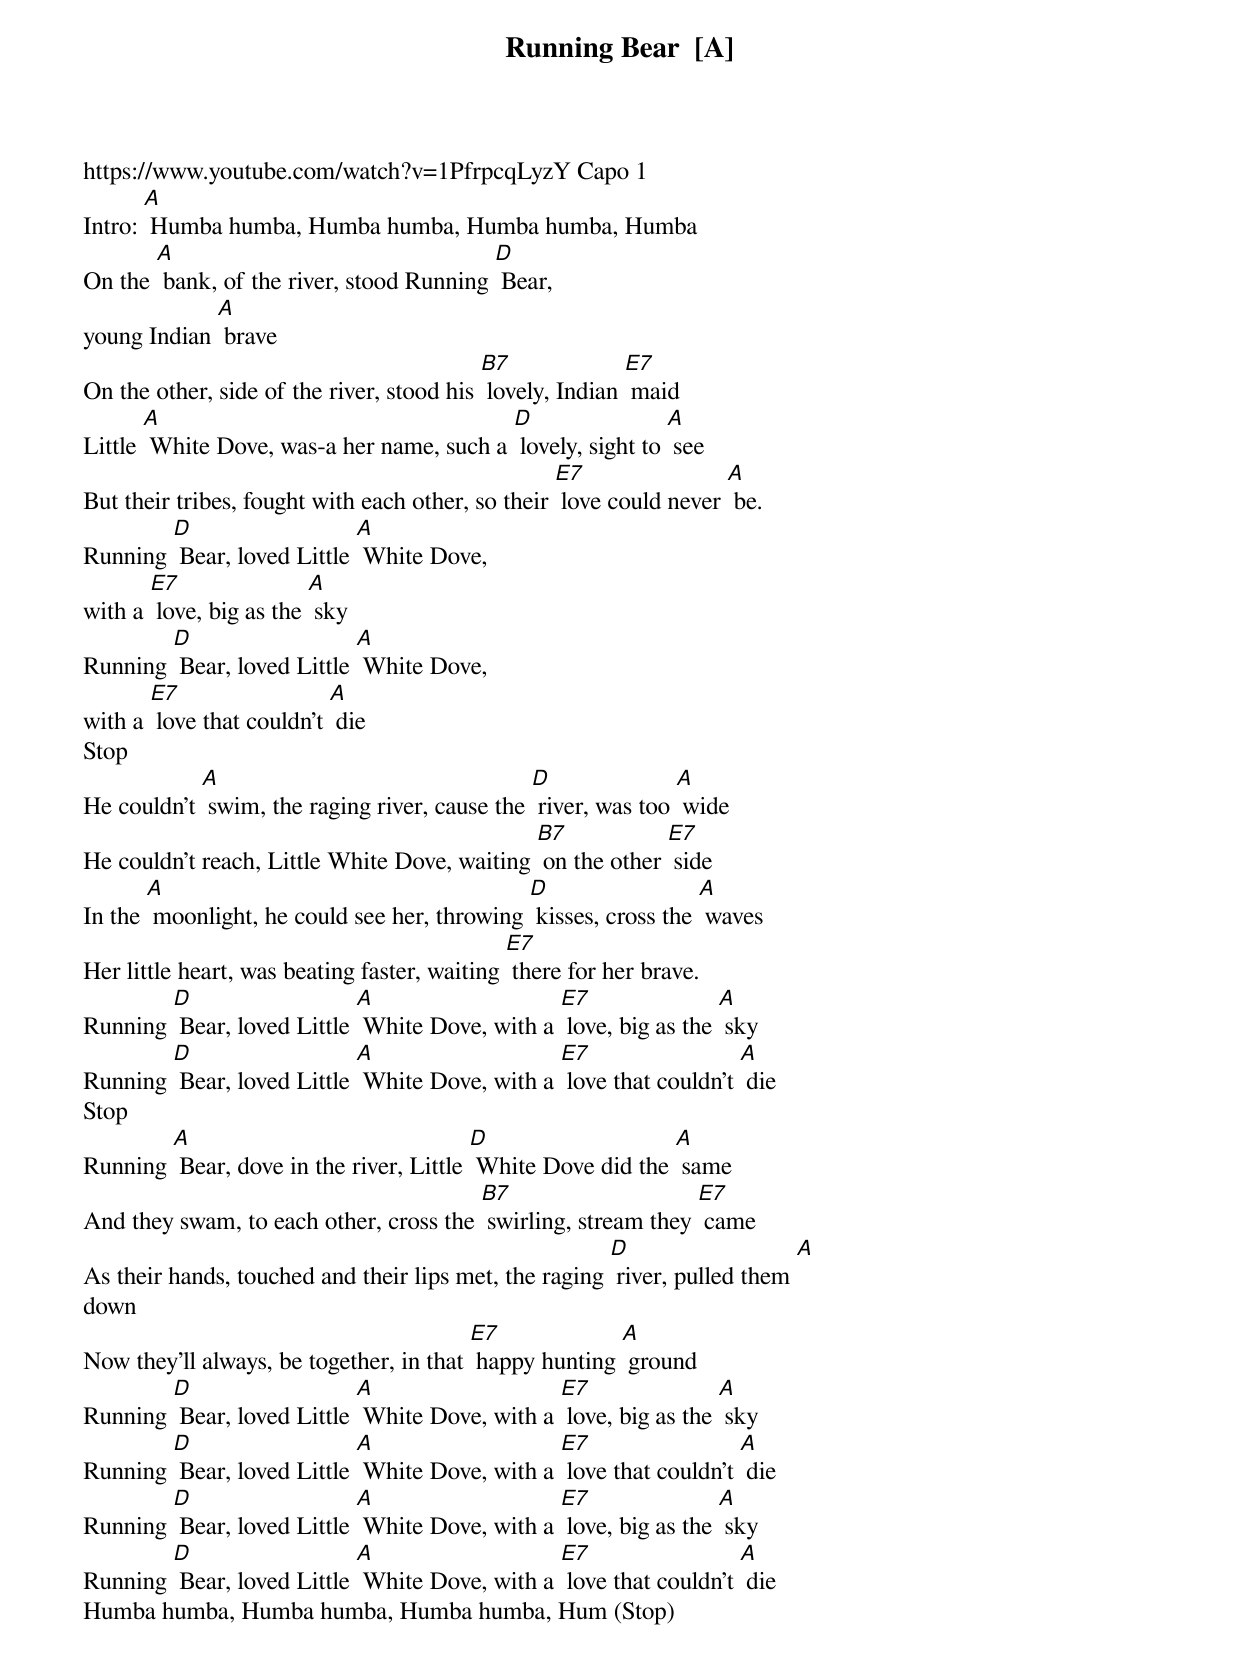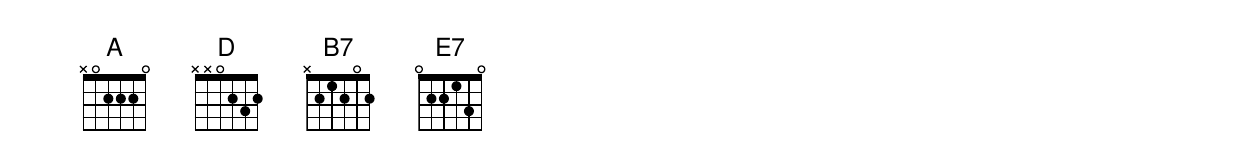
{t: Running Bear  [A] }
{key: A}
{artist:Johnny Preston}
https://www.youtube.com/watch?v=1PfrpcqLyzY Capo 1
{c: }
Intro: [A] Humba humba, Humba humba, Humba humba, Humba
{c: }
On the [A] bank, of the river, stood Running [D] Bear,
young Indian [A] brave
On the other, side of the river, stood his [B7] lovely, Indian [E7] maid
Little [A] White Dove, was-a her name, such a [D] lovely, sight to [A] see
But their tribes, fought with each other, so their [E7] love could never [A] be.
Running [D] Bear, loved Little [A] White Dove,
with a [E7] love, big as the [A] sky
Running [D] Bear, loved Little [A] White Dove,
with a [E7] love that couldn't [A] die
{c: }
Stop
{c: }
He couldn't [A] swim, the raging river, cause the [D] river, was too [A] wide
He couldn't reach, Little White Dove, waiting [B7] on the other [E7] side
In the [A] moonlight, he could see her, throwing [D] kisses, cross the [A] waves
Her little heart, was beating faster, waiting [E7] there for her brave.
Running [D] Bear, loved Little [A] White Dove, with a [E7] love, big as the [A] sky
Running [D] Bear, loved Little [A] White Dove, with a [E7] love that couldn't [A] die
{c: }
Stop
{c: }
Running [A] Bear, dove in the river, Little [D] White Dove did the [A] same
And they swam, to each other, cross the [B7] swirling, stream they [E7] came
As their hands, touched and their lips met, the raging [D] river, pulled them [A]
down
Now they'll always, be together, in that [E7] happy hunting [A] ground
Running [D] Bear, loved Little [A] White Dove, with a [E7] love, big as the [A] sky
Running [D] Bear, loved Little [A] White Dove, with a [E7] love that couldn't [A] die
Running [D] Bear, loved Little [A] White Dove, with a [E7] love, big as the [A] sky
Running [D] Bear, loved Little [A] White Dove, with a [E7] love that couldn't [A] die
{c: }
Humba humba, Humba humba, Humba humba, Hum (Stop)
